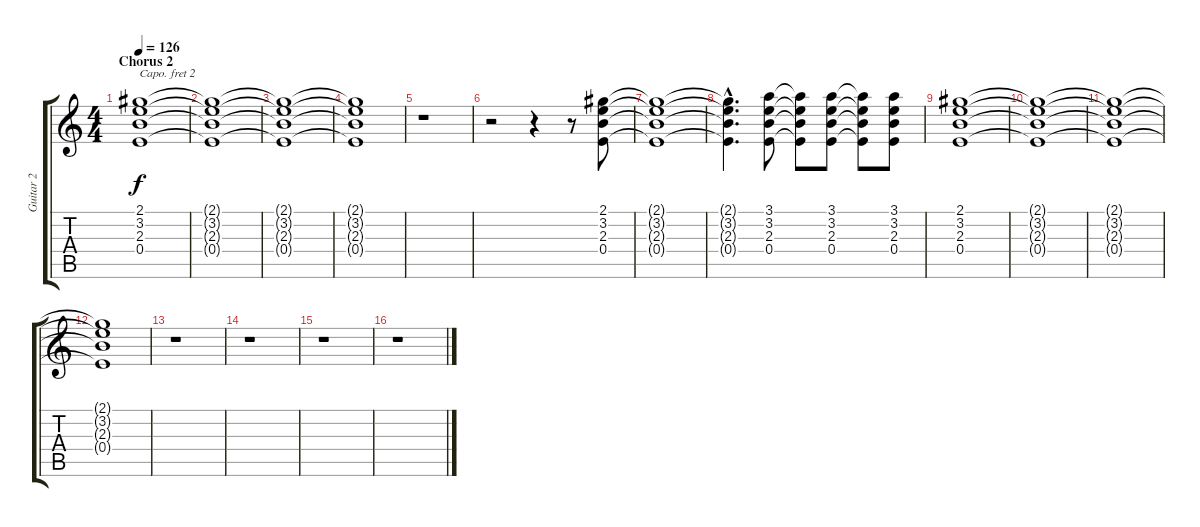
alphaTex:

\track ("Guitar 2" "Guitar 2") {instrument overdrivenguitar}
\staff {score tabs}
\capo 2
\tuning (E4 B3 G3 D3 A2 E2) {hide}
\ts (4 4)
\section ("" "Chorus 2")
\tempo 126
\clef g2
\ks c
(2.1 3.2 2.3 0.4).1{dy f volume 0} |
(2.1{t} 3.2{t} 2.3{t} 0.4{t}).1 |
(2.1{t} 3.2{t} 2.3{t} 0.4{t}).1 |
(2.1{t} 3.2{t} 2.3{t} 0.4{t}).1 |
r.1{volume 13} |
r.2 r.4 r.8 (2.1 3.2 2.3 0.4).8 |
(2.1{t} 3.2{t} 2.3{t} 0.4{t}).1 |
(2.1{hac t} 3.2{hac t} 2.3{hac t} 0.4{hac t}).4{d} (3.1 3.2 2.3 0.4).8 (3.1{t} 3.2{t} 2.3{t} 0.4{t}).8 (3.1 3.2 2.3 0.4).8 (3.1{t} 3.2{t} 2.3{t} 0.4{t}).8 (3.1 3.2 2.3 0.4).8 |
(2.1 3.2 2.3 0.4).1{volume 0} |
(2.1{t} 3.2{t} 2.3{t} 0.4{t}).1 |
(2.1{t} 3.2{t} 2.3{t} 0.4{t}).1 |
(2.1{t} 3.2{t} 2.3{t} 0.4{t}).1 |
r.1{volume 13} |
r.1 |
r.1 |
r.1
